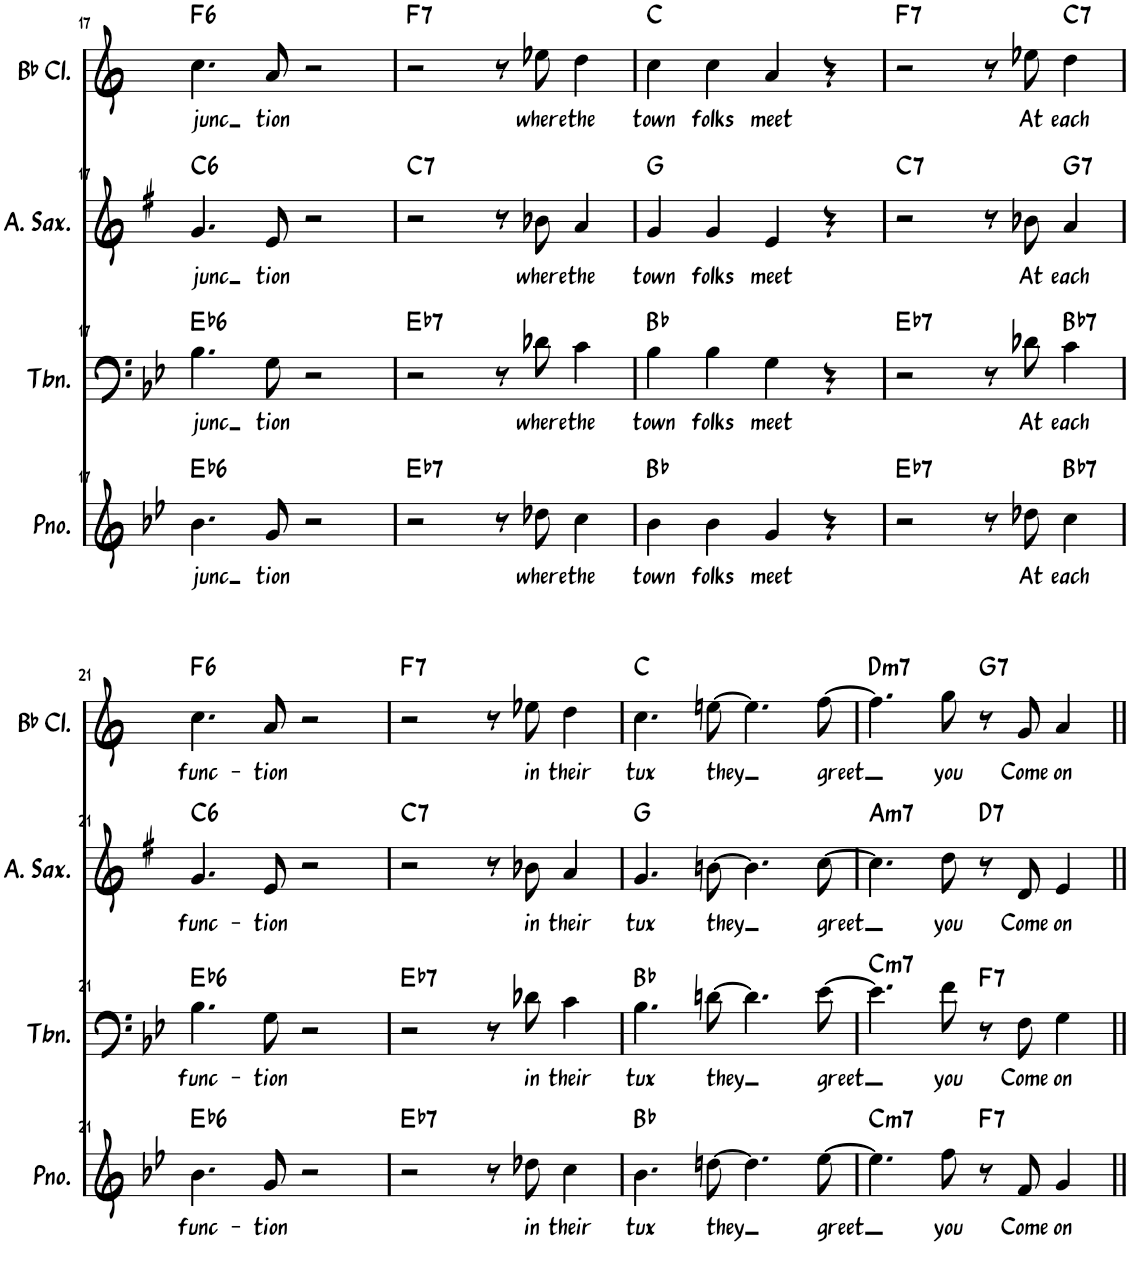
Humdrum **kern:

**kern	**text	**harte	**kern	**text	**harte	**kern	**text	**harte	**kern	**text	**harte
*part4	*part4	*part4	*part3	*part3	*part3	*part2	*part2	*part2	*part1	*part1	*part1
*staff4	*staff4	*	*staff3	*staff3	*	*staff2	*staff2	*	*staff1	*staff1	*
*I"钢琴	*	*	*I"长号	*	*	*I"中音萨克斯	*	*	*I"降B调单簧管	*	*
!!LO:PB:g=z
*clefG2	*	*	*clefF4	*	*	*clefG2	*	*	*clefG2	*	*
*	*	*	*	*	*	*Trd5c9	*	*	*Trd1c2	*	*
*k[b-e-]	*	*	*k[b-e-]	*	*	*k[f#]	*	*	*k[]	*	*
*M4/4	*	*	*M4/4	*	*	*M4/4	*	*	*M4/4	*	*
=17	=17	=17	=17	=17	=17	=17	=17	=17	=17	=17	=17
!	!LO:LY:b	!LO:H:kt=6	!	!LO:LY:b	!LO:H:kt=6	!	!LO:LY:b	!LO:H:kt=6	!	!LO:LY:b	!LO:H:kt=6
4.b-\	junc	Eb:maj6	4.B-\	junc	Eb:maj6	4.g/	junc	C:maj6	4.cc\	junc	F:maj6
!	!LO:LY:b	!	!	!LO:LY:b	!	!	!LO:LY:b	!	!	!LO:LY:b	!
8g/	tion	.	8G\	tion	.	8e/	tion	.	8a/	tion	.
2r	.	.	2r	.	.	2r	.	.	2r	.	.
=18	=18	=18	=18	=18	=18	=18	=18	=18	=18	=18	=18
!	!	!LO:H:kt=7	!	!	!LO:H:kt=7	!	!	!LO:H:kt=7	!	!	!LO:H:kt=7
2r	.	Eb:7	2r	.	Eb:7	2r	.	C:7	2r	.	F:7
8r	.	.	8r	.	.	8r	.	.	8r	.	.
!	!LO:LY:b	!	!	!LO:LY:b	!	!	!LO:LY:b	!	!	!LO:LY:b	!
8dd-X\	where	.	8d-X\	where	.	8b-X\	where	.	8ee-X\	where	.
!	!LO:LY:b	!	!	!LO:LY:b	!	!	!LO:LY:b	!	!	!LO:LY:b	!
4cc\	the	.	4c\	the	.	4a/	the	.	4dd\	the	.
=19	=19	=19	=19	=19	=19	=19	=19	=19	=19	=19	=19
!	!LO:LY:b	!	!	!LO:LY:b	!	!	!LO:LY:b	!	!	!LO:LY:b	!
4b-\	town	Bb:maj	4B-\	town	Bb:maj	4g/	town	G:maj	4cc\	town	C:maj
!	!LO:LY:b	!	!	!LO:LY:b	!	!	!LO:LY:b	!	!	!LO:LY:b	!
4b-\	folks	.	4B-\	folks	.	4g/	folks	.	4cc\	folks	.
!	!LO:LY:b	!	!	!LO:LY:b	!	!	!LO:LY:b	!	!	!LO:LY:b	!
4g/	meet	.	4G\	meet	.	4e/	meet	.	4a/	meet	.
4r	.	.	4r	.	.	4r	.	.	4r	.	.
=20	=20	=20	=20	=20	=20	=20	=20	=20	=20	=20	=20
!	!	!LO:H:kt=7	!	!	!LO:H:kt=7	!	!	!LO:H:kt=7	!	!	!LO:H:kt=7
2r	.	Eb:7	2r	.	Eb:7	2r	.	C:7	2r	.	F:7
8r	.	.	8r	.	.	8r	.	.	8r	.	.
!	!LO:LY:b	!	!	!LO:LY:b	!	!	!LO:LY:b	!	!	!LO:LY:b	!
8dd-X\	At	.	8d-X\	At	.	8b-X\	At	.	8ee-X\	At	.
!	!LO:LY:b	!LO:H:kt=7	!	!LO:LY:b	!LO:H:kt=7	!	!LO:LY:b	!LO:H:kt=7	!	!LO:LY:b	!LO:H:kt=7
4cc\	each	Bb:7	4c\	each	Bb:7	4a/	each	G:7	4dd\	each	C:7
!!LO:LB:g=z
=21	=21	=21	=21	=21	=21	=21	=21	=21	=21	=21	=21
!	!LO:LY:b	!LO:H:kt=6	!	!LO:LY:b	!LO:H:kt=6	!	!LO:LY:b	!LO:H:kt=6	!	!LO:LY:b	!LO:H:kt=6
4.b-\	func-	Eb:maj6	4.B-\	func-	Eb:maj6	4.g/	func-	C:maj6	4.cc\	func-	F:maj6
!	!LO:LY:b	!	!	!LO:LY:b	!	!	!LO:LY:b	!	!	!LO:LY:b	!
8g/	-tion	.	8G\	-tion	.	8e/	-tion	.	8a/	-tion	.
2r	.	.	2r	.	.	2r	.	.	2r	.	.
=22	=22	=22	=22	=22	=22	=22	=22	=22	=22	=22	=22
!	!	!LO:H:kt=7	!	!	!LO:H:kt=7	!	!	!LO:H:kt=7	!	!	!LO:H:kt=7
2r	.	Eb:7	2r	.	Eb:7	2r	.	C:7	2r	.	F:7
8r	.	.	8r	.	.	8r	.	.	8r	.	.
!	!LO:LY:b	!	!	!LO:LY:b	!	!	!LO:LY:b	!	!	!LO:LY:b	!
8dd-X\	in	.	8d-X\	in	.	8b-X\	in	.	8ee-X\	in	.
!	!LO:LY:b	!	!	!LO:LY:b	!	!	!LO:LY:b	!	!	!LO:LY:b	!
4cc\	their	.	4c\	their	.	4a/	their	.	4dd\	their	.
=23	=23	=23	=23	=23	=23	=23	=23	=23	=23	=23	=23
!	!LO:LY:b	!	!	!LO:LY:b	!	!	!LO:LY:b	!	!	!LO:LY:b	!
4.b-\	tux	Bb:maj	4.B-\	tux	Bb:maj	4.g/	tux	G:maj	4.cc\	tux	C:maj
!	!LO:LY:b	!	!	!LO:LY:b	!	!	!LO:LY:b	!	!	!LO:LY:b	!
[8ddn\	they	.	[8dn\	they	.	[8bn\	they	.	[8een\	they	.
4.dd\]	.	.	4.d\]	.	.	4.b\]	.	.	4.ee\]	.	.
!	!LO:LY:b	!	!	!LO:LY:b	!	!	!LO:LY:b	!	!	!LO:LY:b	!
[8ee-\	greet	.	[8e-\	greet	.	[8cc\	greet	.	[8ff\	greet	.
=24	=24	=24	=24	=24	=24	=24	=24	=24	=24	=24	=24
!	!	!LO:H:kt=m7	!	!	!LO:H:kt=m7	!	!	!LO:H:kt=m7	!	!	!LO:H:kt=m7
4.ee-\]	.	C:min7	4.e-\]	.	C:min7	4.cc\]	.	A:min7	4.ff\]	.	D:min7
!	!LO:LY:b	!	!	!LO:LY:b	!	!	!LO:LY:b	!	!	!LO:LY:b	!
8ff\	you	.	8f\	you	.	8dd\	you	.	8gg\	you	.
!	!	!LO:H:kt=7	!	!	!LO:H:kt=7	!	!	!LO:H:kt=7	!	!	!LO:H:kt=7
8r	.	F:7	8r	.	F:7	8r	.	D:7	8r	.	G:7
!	!LO:LY:b	!	!	!LO:LY:b	!	!	!LO:LY:b	!	!	!LO:LY:b	!
8f/	Come	.	8F\	Come	.	8d/	Come	.	8g/	Come	.
!	!LO:LY:b	!	!	!LO:LY:b	!	!	!LO:LY:b	!	!	!LO:LY:b	!
4g/	on	.	4G\	on	.	4e/	on	.	4a/	on	.
=||	=||	=||	=||	=||	=||	=||	=||	=||	=||	=||	=||
*-	*-	*-	*-	*-	*-	*-	*-	*-	*-	*-	*-
